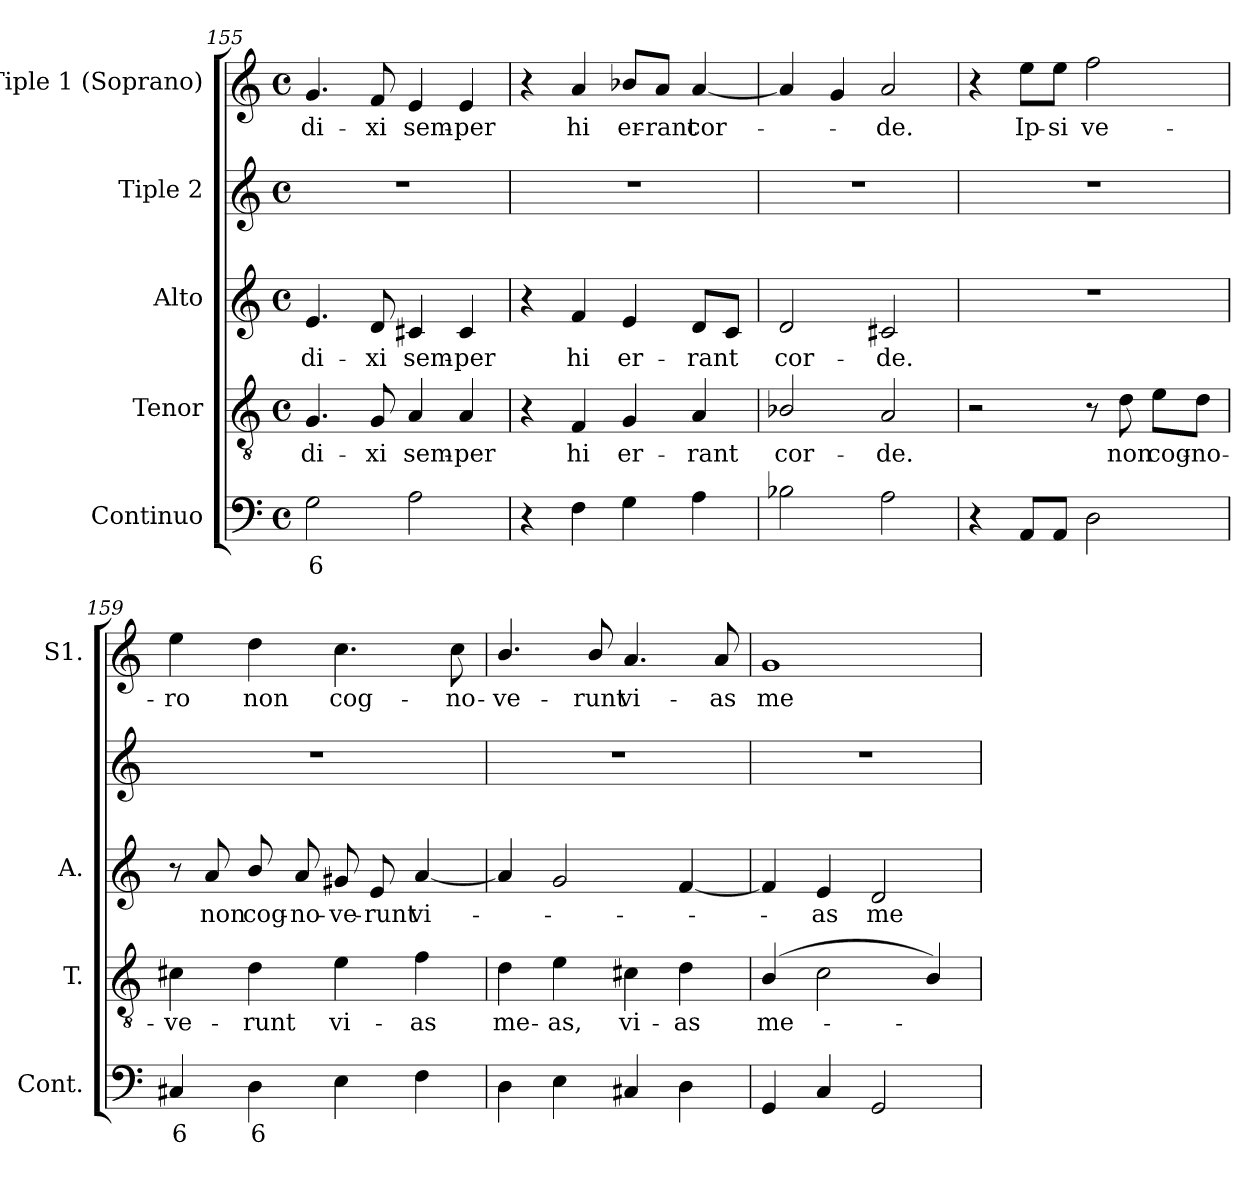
**kern	**text	**kern	**text	**kern	**text	**kern	**kern	**text
*part5	*part5	*part4	*part4	*part3	*part3	*part2	*part1	*part1
*staff5	*staff5	*staff4	*staff4	*staff3	*staff3	*staff2	*staff1	*staff1
*I"Continuo	*	*I"Tenor	*	*I"Alto	*	*I"Tiple 2	*I"Tiple 1 (Soprano)	*
*I'Cont.	*	*I'T.	*	*I'A.	*	*	*I'S1.	*
*clefF4	*	*clefGv2	*	*clefG2	*	*clefG2	*clefG2	*
*	*	*ITrd7c12	*	*	*	*	*	*
*k[]	*	*k[]	*	*k[]	*	*k[]	*k[]	*
*C:	*	*C:	*	*C:	*	*C:	*C:	*
*M4/4	*	*M4/4	*	*M4/4	*	*M4/4	*M4/4	*
*met(c)	*	*met(c)	*	*met(c)	*	*met(c)	*met(c)	*
=155	=155	=155	=155	=155	=155	=155	=155	=155
!	!LO:LY:b:color=#000000	!	!	!	!	!	!	!
!	!	!	!LO:LY:b:color=#000000	!	!	!	!	!
!	!	!	!	!	!LO:LY:b:color=#000000	!	!	!
!	!	!	!	!	!	!	!	!LO:LY:b:color=#000000
2Gi\	6	4.GGi/	di-	4.ei/	di-	1r	4.gi/	di-
!	!	!	!LO:LY:b:color=#000000	!	!	!	!	!
!	!	!	!	!	!LO:LY:b:color=#000000	!	!	!
!	!	!	!	!	!	!	!	!LO:LY:b:color=#000000
.	.	8GGi/	-xi	8di/	-xi	.	8fi/	-xi
!	!	!	!LO:LY:b:color=#000000	!	!	!	!	!
!	!	!	!	!	!LO:LY:b:color=#000000	!	!	!
!	!	!	!	!	!	!	!	!LO:LY:b:color=#000000
2Ai\	.	4AAi/	sem-	4c#Xi/	sem-	.	4ei/	sem-
!	!	!	!LO:LY:b:color=#000000	!	!	!	!	!
!	!	!	!	!	!LO:LY:b:color=#000000	!	!	!
!	!	!	!	!	!	!	!	!LO:LY:b:color=#000000
.	.	4AAi/	-per	4c#i/	-per	.	4ei/	-per
=156	=156	=156	=156	=156	=156	=156	=156	=156
4r	.	4r	.	4r	.	1r	4r	.
!	!	!	!LO:LY:b:color=#000000	!	!	!	!	!
!	!	!	!	!	!LO:LY:b:color=#000000	!	!	!
!	!	!	!	!	!	!	!	!LO:LY:b:color=#000000
4Fi\	.	4FFi/	hi	4fi/	hi	.	4ai/	hi
!	!	!	!LO:LY:b:color=#000000	!	!	!	!	!
!	!	!	!	!	!LO:LY:b:color=#000000	!	!	!
!	!	!	!	!	!	!	!	!LO:LY:b:color=#000000
4Gi\	.	4GGi/	er-	4ei/	er-	.	8b-Xi/L	er-
!	!	!	!	!	!	!	!	!LO:LY:b:color=#000000
.	.	.	.	.	.	.	8ai/J	-rant
!	!	!	!LO:LY:b:color=#000000	!	!	!	!	!
!	!	!	!	!	!LO:LY:b:color=#000000	!	!	!
!	!	!	!	!	!	!	!	!LO:LY:b:color=#000000
4Ai\	.	4AAi/	-rant	8di/L	-rant	.	[4ai/	cor-
.	.	.	.	8ci/J	.	.	.	.
=157	=157	=157	=157	=157	=157	=157	=157	=157
!	!	!	!LO:LY:b:color=#000000	!	!	!	!	!
!	!	!	!	!	!LO:LY:b:color=#000000	!	!	!
2B-Xi\	.	2BB-Xi/	cor-	2di/	cor-	1r	4ai/]	.
.	.	.	.	.	.	.	4gi/	.
!	!	!	!LO:LY:b:color=#000000	!	!	!	!	!
!	!	!	!	!	!LO:LY:b:color=#000000	!	!	!
!	!	!	!	!	!	!	!	!LO:LY:b:color=#000000
2Ai\	.	2AAi/	-de.	2c#Xi/	-de.	.	2ai/	-de.
!!LO:LB:g=z
=158	=158	=158	=158	=158	=158	=158	=158	=158
4r	.	2r	.	1r	.	1r	4r	.
!	!	!	!	!	!	!	!	!LO:LY:b:color=#000000
8AAi/L	.	.	.	.	.	.	8eei\L	Ip-
!	!	!	!	!	!	!	!	!LO:LY:b:color=#000000
8AAi/J	.	.	.	.	.	.	8eei\J	-si
!	!	!	!	!	!	!	!	!LO:LY:b:color=#000000
2Di\	.	8r	.	.	.	.	2ffi\	ve-
!	!	!	!LO:LY:b:color=#000000	!	!	!	!	!
.	.	8Di\	non	.	.	.	.	.
!	!	!	!LO:LY:b:color=#000000	!	!	!	!	!
.	.	8Ei\L	cog-	.	.	.	.	.
!	!	!	!LO:LY:b:color=#000000	!	!	!	!	!
.	.	8Di\J	-no-	.	.	.	.	.
=159	=159	=159	=159	=159	=159	=159	=159	=159
!	!LO:LY:b:color=#000000	!	!	!	!	!	!	!
!	!	!	!LO:LY:b:color=#000000	!	!	!	!	!
!	!	!	!	!	!	!	!	!LO:LY:b:color=#000000
4C#Xi/	6	4C#Xi\	-ve-	8r	.	1r	4eei\	-ro
!	!	!	!	!	!LO:LY:b:color=#000000	!	!	!
.	.	.	.	8ai/	non	.	.	.
!	!LO:LY:b:color=#000000	!	!	!	!	!	!	!
!	!	!	!LO:LY:b:color=#000000	!	!	!	!	!
!	!	!	!	!	!LO:LY:b:color=#000000	!	!	!
!	!	!	!	!	!	!	!	!LO:LY:b:color=#000000
4Di\	6	4Di\	-runt	8bi/	cog-	.	4ddi\	non
!	!	!	!	!	!LO:LY:b:color=#000000	!	!	!
.	.	.	.	8ai/	-no-	.	.	.
!	!	!	!LO:LY:b:color=#000000	!	!	!	!	!
!	!	!	!	!	!LO:LY:b:color=#000000	!	!	!
!	!	!	!	!	!	!	!	!LO:LY:b:color=#000000
4Ei\	.	4Ei\	vi-	8g#Xi/	-ve-	.	4.cci\	cog-
!	!	!	!	!	!LO:LY:b:color=#000000	!	!	!
.	.	.	.	8ei/	-runt	.	.	.
!	!	!	!LO:LY:b:color=#000000	!	!	!	!	!
!	!	!	!	!	!LO:LY:b:color=#000000	!	!	!
4Fi\	.	4Fi\	-as	[4ai/	vi-	.	.	.
!	!	!	!	!	!	!	!	!LO:LY:b:color=#000000
.	.	.	.	.	.	.	8cci\	-no-
=160	=160	=160	=160	=160	=160	=160	=160	=160
!	!	!	!LO:LY:b:color=#000000	!	!	!	!	!
!	!	!	!	!	!	!	!	!LO:LY:b:color=#000000
4Di\	.	4Di\	me-	4ai/]	.	1r	4.bi/	-ve-
!	!	!	!LO:LY:b:color=#000000	!	!	!	!	!
4Ei\	.	4Ei\	-as,	2gi/	.	.	.	.
!	!	!	!	!	!	!	!	!LO:LY:b:color=#000000
.	.	.	.	.	.	.	8bi/	-runt
!	!	!	!LO:LY:b:color=#000000	!	!	!	!	!
!	!	!	!	!	!	!	!	!LO:LY:b:color=#000000
4C#Xi/	.	4C#i\	vi-	.	.	.	4.ai/	vi-
!	!	!	!LO:LY:b:color=#000000	!	!	!	!	!
4Di\	.	4Di\	-as	[4fi/	.	.	.	.
!	!	!	!	!	!	!	!	!LO:LY:b:color=#000000
.	.	.	.	.	.	.	8ai/	-as
=161	=161	=161	=161	=161	=161	=161	=161	=161
!	!	!	!LO:LY:b:color=#000000	!	!	!	!	!
!	!	!	!	!	!	!	!	!LO:LY:b:color=#000000
4GGi/	.	(4BBi/	me-	4fi/]	.	1r	1gi	me-
!	!	!	!	!	!LO:LY:b:color=#000000	!	!	!
4Ci/	.	2Ci\	.	4ei/	-as	.	.	.
!	!	!	!	!	!LO:LY:b:color=#000000	!	!	!
2GGi/	.	.	.	2di/	me-	.	.	.
.	.	4BBi/)	.	.	.	.	.	.
=	=	=	=	=	=	=	=	=
*-	*-	*-	*-	*-	*-	*-	*-	*-
